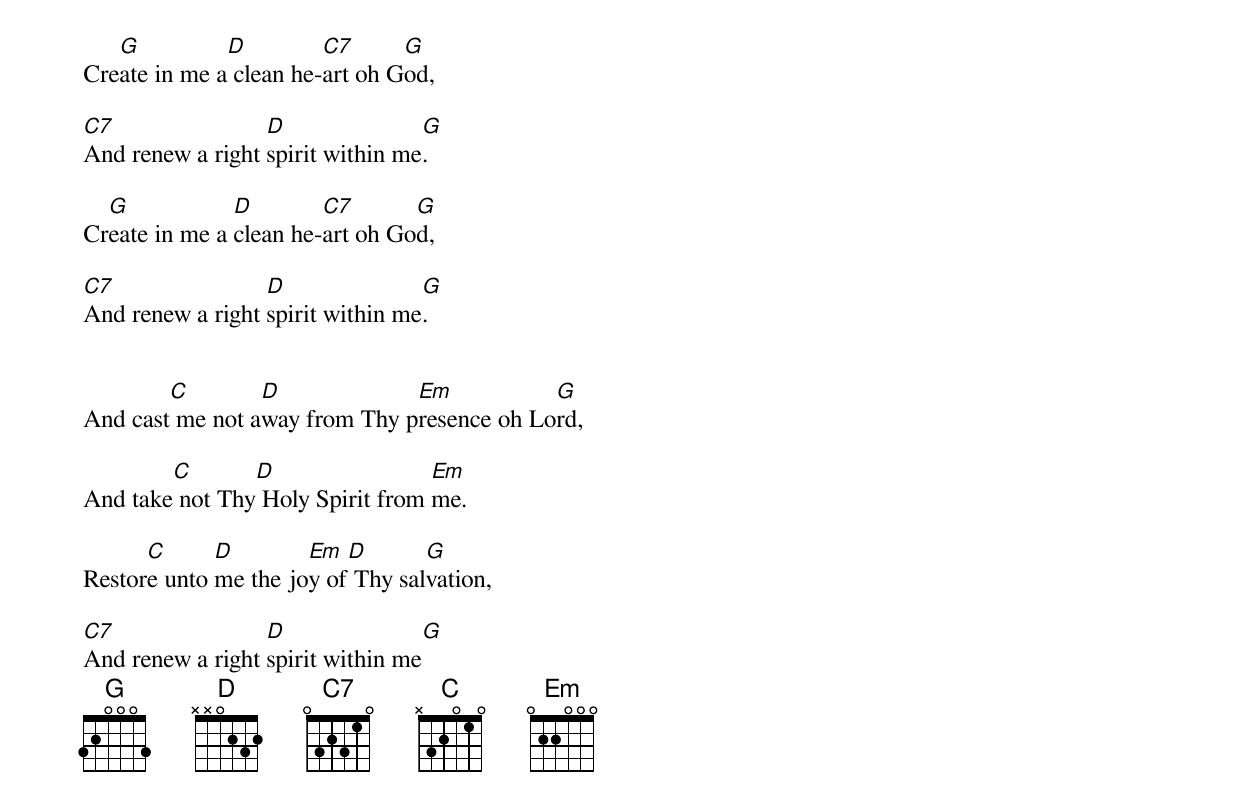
   G          D         C7      G
Create in me a clean he-art oh God,

C7                D               G
And renew a right spirit within me.

  G            D        C7       G
Create in me a clean he-art oh God,

C7                D               G
And renew a right spirit within me.


        C        D             Em           G
And cast me not away from Thy presence oh Lord,

        C       D                 Em
And take not Thy Holy Spirit from me.

      C      D        Em  D       G
Restore unto me the joy of Thy salvation,

C7                D               G
And renew a right spirit within me
